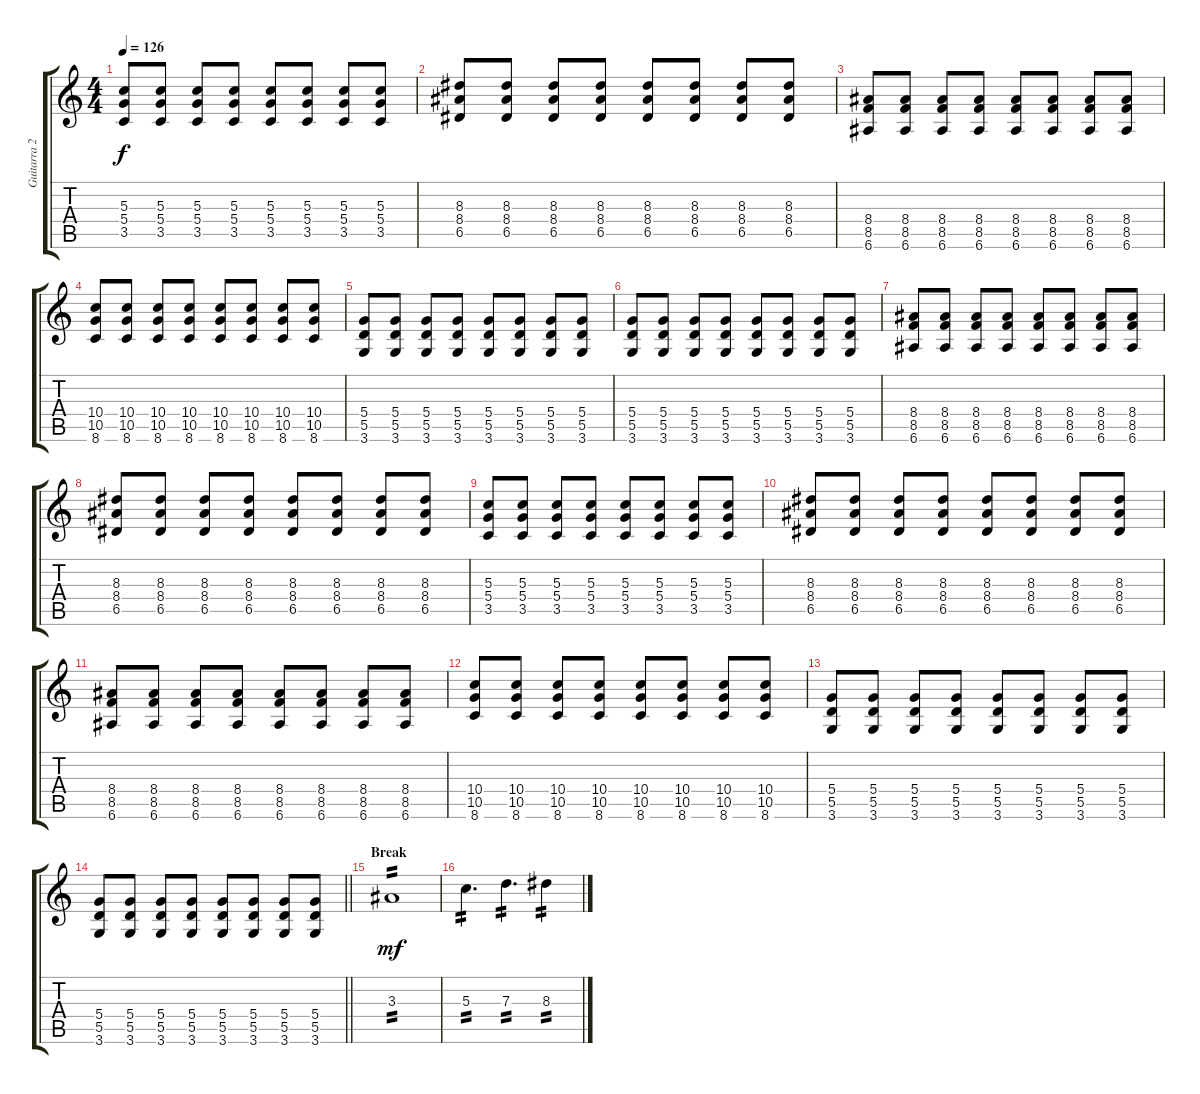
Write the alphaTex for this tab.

\track ("Guitarra 2 RSE" "Guitarra 2") {instrument distortionguitar}
\staff {score tabs}
\tuning (E4 B3 G3 D3 A2 E2) {hide}
\ts (4 4)
\tempo 126
\clef g2
\ks c
(5.3 5.4 3.5).8{dy f} (5.3 5.4 3.5).8 (5.3 5.4 3.5).8 (5.3 5.4 3.5).8 (5.3 5.4 3.5).8 (5.3 5.4 3.5).8 (5.3 5.4 3.5).8 (5.3 5.4 3.5).8 |
(8.3 8.4 6.5).8 (8.3 8.4 6.5).8 (8.3 8.4 6.5).8 (8.3 8.4 6.5).8 (8.3 8.4 6.5).8 (8.3 8.4 6.5).8 (8.3 8.4 6.5).8 (8.3 8.4 6.5).8 |
(8.4 8.5 6.6).8 (8.4 8.5 6.6).8 (8.4 8.5 6.6).8 (8.4 8.5 6.6).8 (8.4 8.5 6.6).8 (8.4 8.5 6.6).8 (8.4 8.5 6.6).8 (8.4 8.5 6.6).8 |
(10.4 10.5 8.6).8 (10.4 10.5 8.6).8 (10.4 10.5 8.6).8 (10.4 10.5 8.6).8 (10.4 10.5 8.6).8 (10.4 10.5 8.6).8 (10.4 10.5 8.6).8 (10.4 10.5 8.6).8 |
(5.4 5.5 3.6).8 (5.4 5.5 3.6).8 (5.4 5.5 3.6).8 (5.4 5.5 3.6).8 (5.4 5.5 3.6).8 (5.4 5.5 3.6).8 (5.4 5.5 3.6).8 (5.4 5.5 3.6).8 |
(5.4 5.5 3.6).8 (5.4 5.5 3.6).8 (5.4 5.5 3.6).8 (5.4 5.5 3.6).8 (5.4 5.5 3.6).8 (5.4 5.5 3.6).8 (5.4 5.5 3.6).8 (5.4 5.5 3.6).8 |
(8.4 8.5 6.6).8 (8.4 8.5 6.6).8 (8.4 8.5 6.6).8 (8.4 8.5 6.6).8 (8.4 8.5 6.6).8 (8.4 8.5 6.6).8 (8.4 8.5 6.6).8 (8.4 8.5 6.6).8 |
(8.3 8.4 6.5).8 (8.3 8.4 6.5).8 (8.3 8.4 6.5).8 (8.3 8.4 6.5).8 (8.3 8.4 6.5).8 (8.3 8.4 6.5).8 (8.3 8.4 6.5).8 (8.3 8.4 6.5).8 |
(5.3 5.4 3.5).8 (5.3 5.4 3.5).8 (5.3 5.4 3.5).8 (5.3 5.4 3.5).8 (5.3 5.4 3.5).8 (5.3 5.4 3.5).8 (5.3 5.4 3.5).8 (5.3 5.4 3.5).8 |
(8.3 8.4 6.5).8 (8.3 8.4 6.5).8 (8.3 8.4 6.5).8 (8.3 8.4 6.5).8 (8.3 8.4 6.5).8 (8.3 8.4 6.5).8 (8.3 8.4 6.5).8 (8.3 8.4 6.5).8 |
(8.4 8.5 6.6).8 (8.4 8.5 6.6).8 (8.4 8.5 6.6).8 (8.4 8.5 6.6).8 (8.4 8.5 6.6).8 (8.4 8.5 6.6).8 (8.4 8.5 6.6).8 (8.4 8.5 6.6).8 |
(10.4 10.5 8.6).8 (10.4 10.5 8.6).8 (10.4 10.5 8.6).8 (10.4 10.5 8.6).8 (10.4 10.5 8.6).8 (10.4 10.5 8.6).8 (10.4 10.5 8.6).8 (10.4 10.5 8.6).8 |
(5.4 5.5 3.6).8 (5.4 5.5 3.6).8 (5.4 5.5 3.6).8 (5.4 5.5 3.6).8 (5.4 5.5 3.6).8 (5.4 5.5 3.6).8 (5.4 5.5 3.6).8 (5.4 5.5 3.6).8 |
\barLineRight lightlight
(5.4 5.5 3.6).8 (5.4 5.5 3.6).8 (5.4 5.5 3.6).8 (5.4 5.5 3.6).8 (5.4 5.5 3.6).8 (5.4 5.5 3.6).8 (5.4 5.5 3.6).8 (5.4 5.5 3.6).8 |
\section ("" "Break")
3.3.1{tp 2 dy mf} |
5.3.4{d tp 2} 7.3.4{d tp 2} 8.3.4{tp 2}
